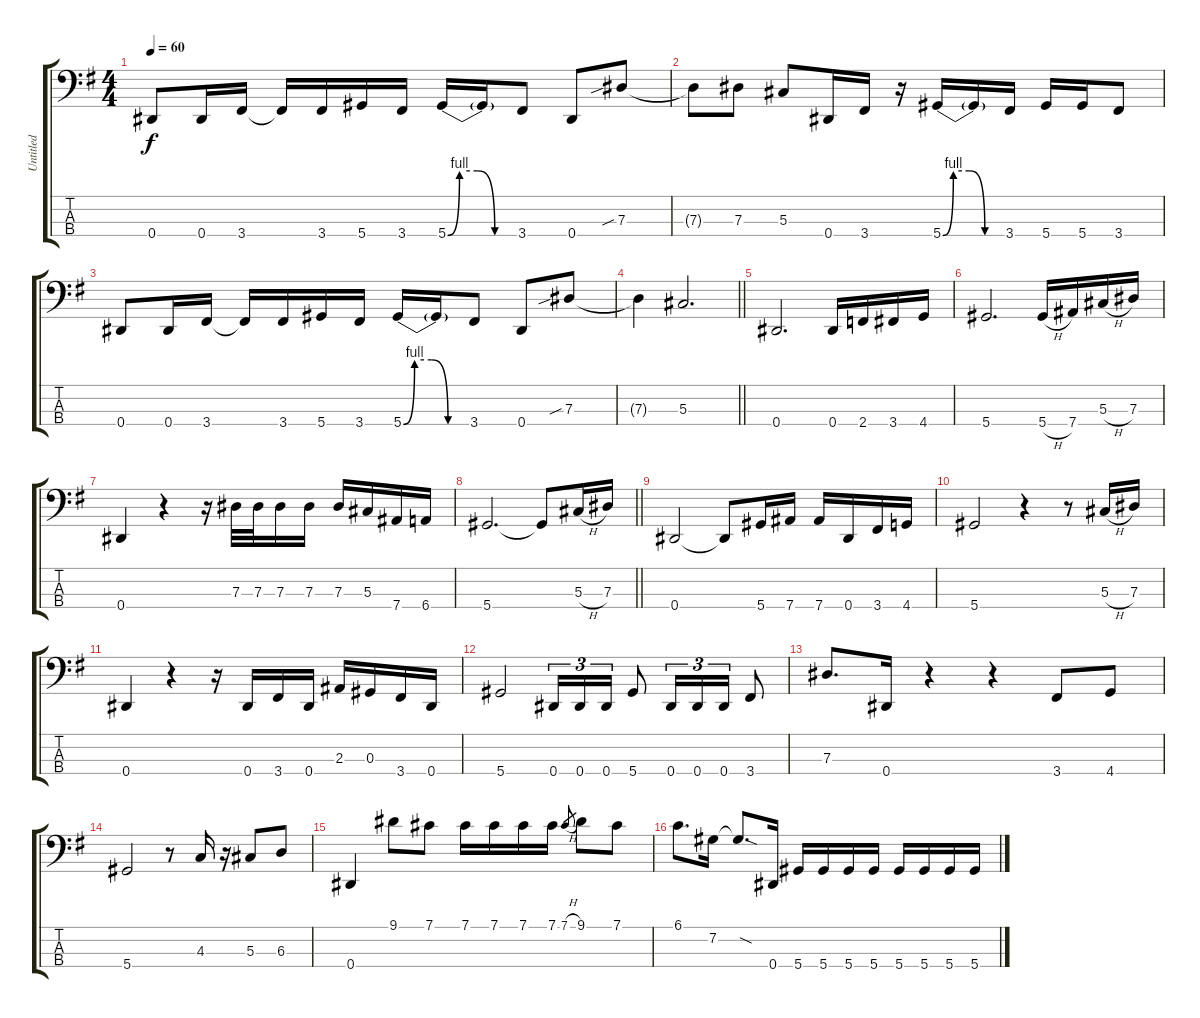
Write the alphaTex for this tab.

\track ("Untitled" "Untitled") {instrument electricbasspick}
\staff {score tabs}
\tuning (Gb2 Db2 Ab1 Eb1) {hide}
\ts (4 4)
\tempo 60
\clef f4
\ks g
0.4.8{dy f} 0.4.16 3.4.16 3.4{t}.16 3.4.16 5.4.16 3.4.16 5.4{be (custom 0 0 10 4 25 4 40 0 60 0)}.16 5.4{t}.16 3.4.8 0.4.8 7.3{sib}.8 |
7.3{t}.8 7.3.8 5.3.8 0.4.16 3.4.16 r.16 5.4{be (custom 0 0 10 4 25 4 40 0 60 0)}.16 5.4{t}.16 3.4.16 5.4.16 5.4.16 3.4.8 |
0.4.8 0.4.16 3.4.16 3.4{t}.16 3.4.16 5.4.16 3.4.16 5.4{be (custom 0 0 10 4 25 4 40 0 60 0)}.16 5.4{t}.16 3.4.8 0.4.8 7.3{sib}.8 |
\barLineRight lightlight
7.3{t}.4 5.3.2{d} |
\section ("" " ")
0.4.2{d} 0.4.16 2.4.16 3.4.16 4.4.16 |
5.4.2{d} 5.4{h}.16 7.4.16 5.3{h}.16 7.3.16 |
0.4.4 r.4 r.16 7.3.32 7.3.32 7.3.16 7.3.16 7.3.16 5.3.16 7.4.16 6.4.16 |
\barLineRight lightlight
5.4.2{d} 5.4{t}.8 5.3{h}.16 7.3.16 |
\section ("" " ")
0.4.2 0.4{t}.8 5.4.16 7.4.16 7.4.16 0.4.16 3.4.16 4.4.16 |
5.4.2 r.4 r.8 5.3{h}.16 7.3.16 |
0.4.4 r.4 r.16 0.4.16 3.4.16 0.4.16 2.3.16 0.3.16 3.4.16 0.4.16 |
5.4.2 0.4.16{tu (3 2)} 0.4.16{tu (3 2)} 0.4.16{tu (3 2)} 5.4.8 0.4.16{tu (3 2)} 0.4.16{tu (3 2)} 0.4.16{tu (3 2)} 3.4.8 |
7.3.8{d} 0.4.16 r.4 r.4 3.4.8 4.4.8 |
5.4.2 r.8 4.3.16 r.16 5.3.8 6.3.8 |
0.4.4 9.1.8 7.1.8 7.1.16 7.1.16 7.1.16 7.1.16 7.1{h}.8{gr} 9.1.8 7.1.8 |
6.1.8{d} 7.2.16 7.2{sod t}.8{d} 0.4.16 5.4.16 5.4.16 5.4.16 5.4.16 5.4.16 5.4.16 5.4.16 5.4.16
